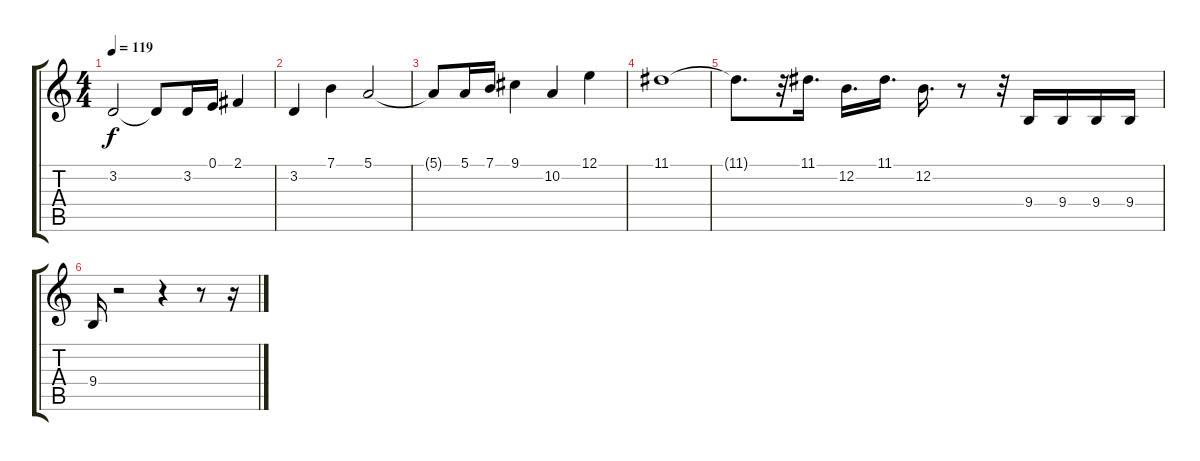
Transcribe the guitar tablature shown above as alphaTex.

\track "" {instrument englishhorn}
\staff {score tabs}
\tuning (E4 B3 G3 D3 A2 E2) {hide}
\ts (4 4)
\tempo 119
\clef g2
\ks c
3.2.2{dy f} 3.2{t}.8 3.2.16 0.1.16 2.1.4 |
3.2.4 7.1.4 5.1.2 |
5.1{t}.8 5.1.16 7.1.16 9.1.4 10.2.4 12.1.4 |
11.1.1 |
11.1{t}.8{d} r.32 11.1.16{d} 12.2.16{d} 11.1.16{d} 12.2.16{d} r.8 r.32 9.4.16 9.4.16 9.4.16 9.4.16 |
9.4.16 r.2 r.4 r.8 r.16
